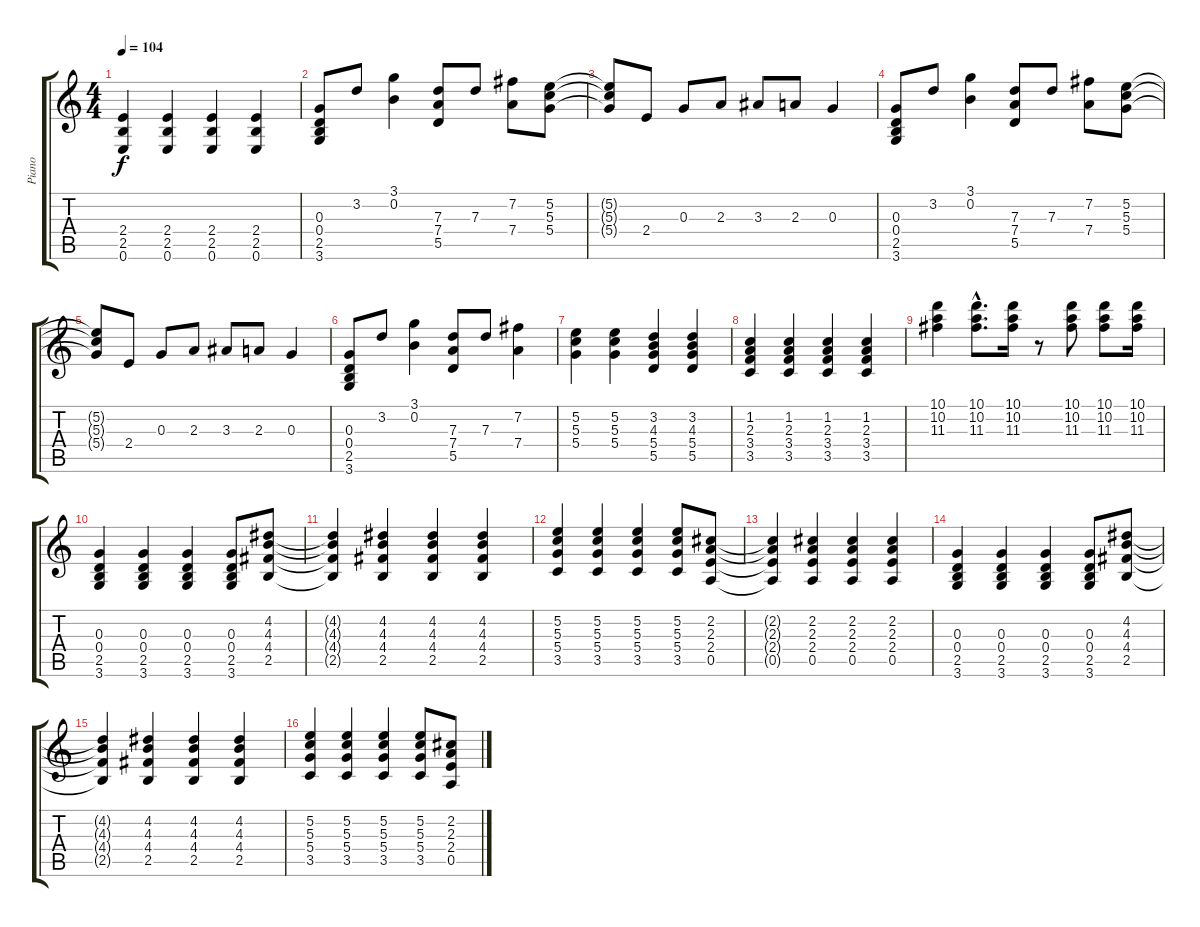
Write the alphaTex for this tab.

\track ("Piano" "Piano") {instrument acousticguitarnylon}
\staff {score tabs}
\tuning (E4 B3 G3 D3 A2 E2) {hide}
\ts (4 4)
\tempo 104
\clef g2
\ks c
(2.4{t} 2.5{t} 0.6{t}).4{dy f} (2.4 2.5 0.6).4 (2.4 2.5 0.6).4 (2.4 2.5 0.6).4 |
(0.3 0.4 2.5 3.6).8 3.2.8 (3.1 0.2).4 (7.3 7.4 5.5).8 7.3.8 (7.2 7.4).8 (5.2 5.3 5.4).8 |
(5.2{t} 5.3{t} 5.4{t}).8 2.4.8 0.3.8 2.3.8 3.3.8 2.3.8 0.3.4 |
(0.3 0.4 2.5 3.6).8 3.2.8 (3.1 0.2).4 (7.3 7.4 5.5).8 7.3.8 (7.2 7.4).8 (5.2 5.3 5.4).8 |
(5.2{t} 5.3{t} 5.4{t}).8 2.4.8 0.3.8 2.3.8 3.3.8 2.3.8 0.3.4 |
(0.3 0.4 2.5 3.6).8 3.2.8 (3.1 0.2).4 (7.3 7.4 5.5).8 7.3.8 (7.2 7.4).4 |
(5.2 5.3 5.4).4 (5.2 5.3 5.4).4 (3.2 4.3 5.4 5.5).4 (3.2 4.3 5.4 5.5).4 |
(1.2 2.3 3.4 3.5).4 (1.2 2.3 3.4 3.5).4 (1.2 2.3 3.4 3.5).4 (1.2 2.3 3.4 3.5).4 |
(10.1 10.2 11.3).4 (10.1{hac} 10.2{hac} 11.3{hac}).8{d} (10.1 10.2 11.3).16 r.8 (10.1 10.2 11.3).8 (10.1 10.2 11.3).8 (10.1 10.2 11.3).16 |
(0.3 0.4 2.5 3.6).4 (0.3 0.4 2.5 3.6).4 (0.3 0.4 2.5 3.6).4 (0.3 0.4 2.5 3.6).8 (4.2 4.3 4.4 2.5).8 |
(4.2{t} 4.3{t} 4.4{t} 2.5{t}).4 (4.2 4.3 4.4 2.5).4 (4.2 4.3 4.4 2.5).4 (4.2 4.3 4.4 2.5).4 |
(5.2 5.3 5.4 3.5).4 (5.2 5.3 5.4 3.5).4 (5.2 5.3 5.4 3.5).4 (5.2 5.3 5.4 3.5).8 (2.2 2.3 2.4 0.5).8 |
(2.2{t} 2.3{t} 2.4{t} 0.5{t}).4 (2.2 2.3 2.4 0.5).4 (2.2 2.3 2.4 0.5).4 (2.2 2.3 2.4 0.5).4 |
(0.3 0.4 2.5 3.6).4 (0.3 0.4 2.5 3.6).4 (0.3 0.4 2.5 3.6).4 (0.3 0.4 2.5 3.6).8 (4.2 4.3 4.4 2.5).8 |
(4.2{t} 4.3{t} 4.4{t} 2.5{t}).4 (4.2 4.3 4.4 2.5).4 (4.2 4.3 4.4 2.5).4 (4.2 4.3 4.4 2.5).4 |
(5.2 5.3 5.4 3.5).4 (5.2 5.3 5.4 3.5).4 (5.2 5.3 5.4 3.5).4 (5.2 5.3 5.4 3.5).8 (2.2 2.3 2.4 0.5).8
